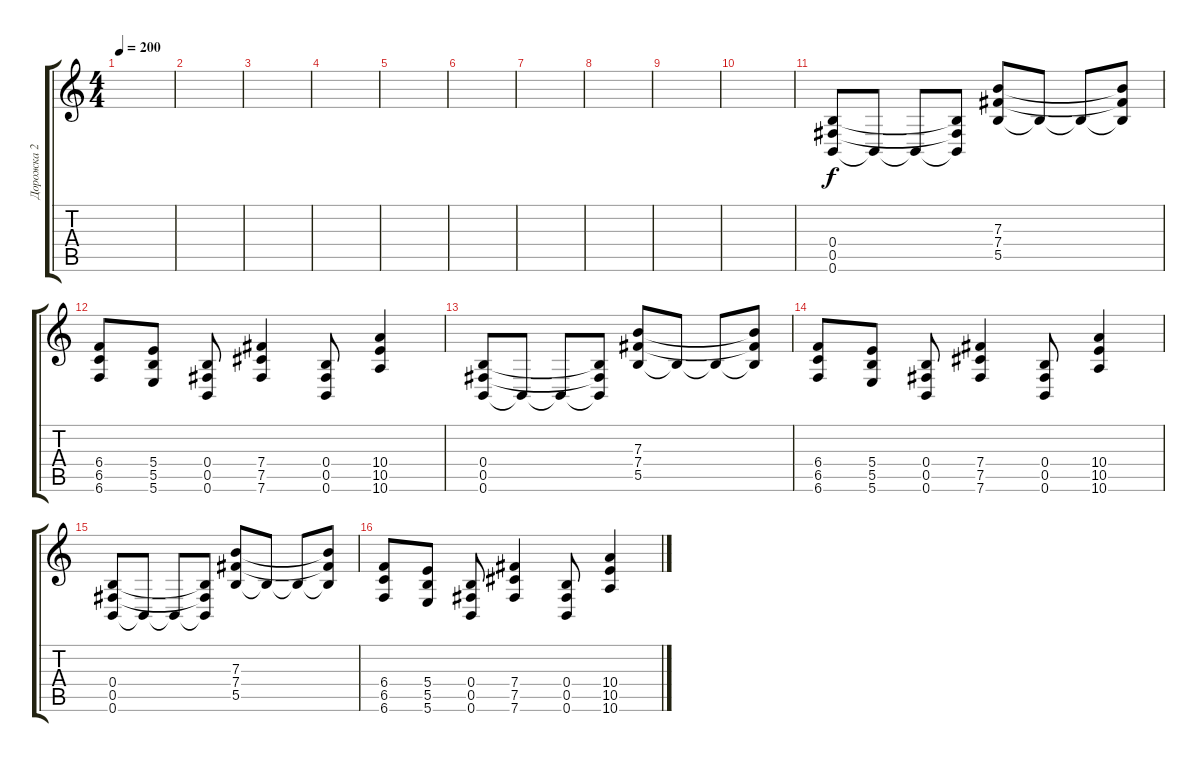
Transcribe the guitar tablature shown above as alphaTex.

\track ("Дорожка 2" "Дорожка 2") {instrument distortionguitar}
\staff {score tabs}
\tuning (Db4 Ab3 E3 B2 Gb2 B1) {hide}
\ts (4 4)
\tempo 200
\clef g2
\ks c
|
|
|
|
|
|
|
|
|
|
(0.4 0.5 0.6).8 0.6{t}.8 0.6{t}.8 (0.4{t} 0.5{t} 0.6{t}).8 (7.3 7.4 5.5).8 5.5{t}.8 5.5{t}.8 (7.3{t} 7.4{t} 5.5{t}).8 |
(6.4 6.5 6.6).8 (5.4 5.5 5.6).8 (0.4 0.5 0.6).8 (7.4 7.5 7.6).4 (0.4 0.5 0.6).8 (10.4 10.5 10.6).4 |
(0.4 0.5 0.6).8 0.6{t}.8 0.6{t}.8 (0.4{t} 0.5{t} 0.6{t}).8 (7.3 7.4 5.5).8 5.5{t}.8 5.5{t}.8 (7.3{t} 7.4{t} 5.5{t}).8 |
(6.4 6.5 6.6).8 (5.4 5.5 5.6).8 (0.4 0.5 0.6).8 (7.4 7.5 7.6).4 (0.4 0.5 0.6).8 (10.4 10.5 10.6).4 |
(0.4 0.5 0.6).8 0.6{t}.8 0.6{t}.8 (0.4{t} 0.5{t} 0.6{t}).8 (7.3 7.4 5.5).8 5.5{t}.8 5.5{t}.8 (7.3{t} 7.4{t} 5.5{t}).8 |
(6.4 6.5 6.6).8 (5.4 5.5 5.6).8 (0.4 0.5 0.6).8 (7.4 7.5 7.6).4 (0.4 0.5 0.6).8 (10.4 10.5 10.6).4
